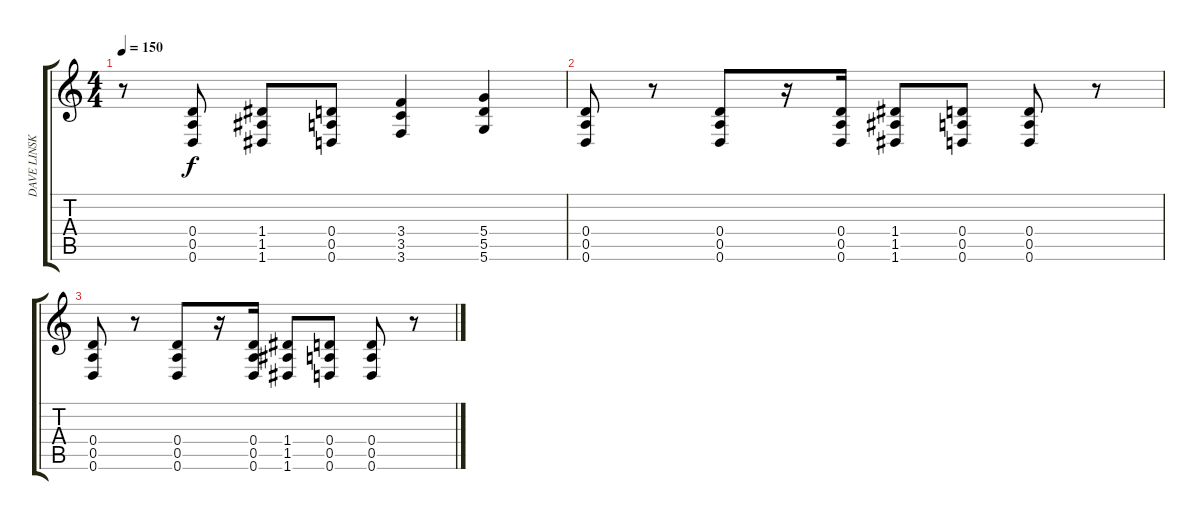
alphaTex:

\track ("DAVE LINSK - rhythm & lead guitar" "DAVE LINSK") {instrument overdrivenguitar}
\staff {score tabs}
\tuning (E4 B3 G3 D3 A2 D2) {hide}
\ts (4 4)
\tempo 150
\clef g2
\ks c
r.8{dy f} (0.4 0.5 0.6).8 (1.4 1.5 1.6).8 (0.4 0.5 0.6).8 (3.4 3.5 3.6).4 (5.4 5.5 5.6).4 |
(0.4 0.5 0.6).8 r.8 (0.4 0.5 0.6).8 r.16 (0.4 0.5 0.6).16 (1.4 1.5 1.6).8 (0.4 0.5 0.6).8 (0.4 0.5 0.6).8 r.8 |
(0.4 0.5 0.6).8 r.8 (0.4 0.5 0.6).8 r.16 (0.4 0.5 0.6).16 (1.4 1.5 1.6).8 (0.4 0.5 0.6).8 (0.4 0.5 0.6).8 r.8
